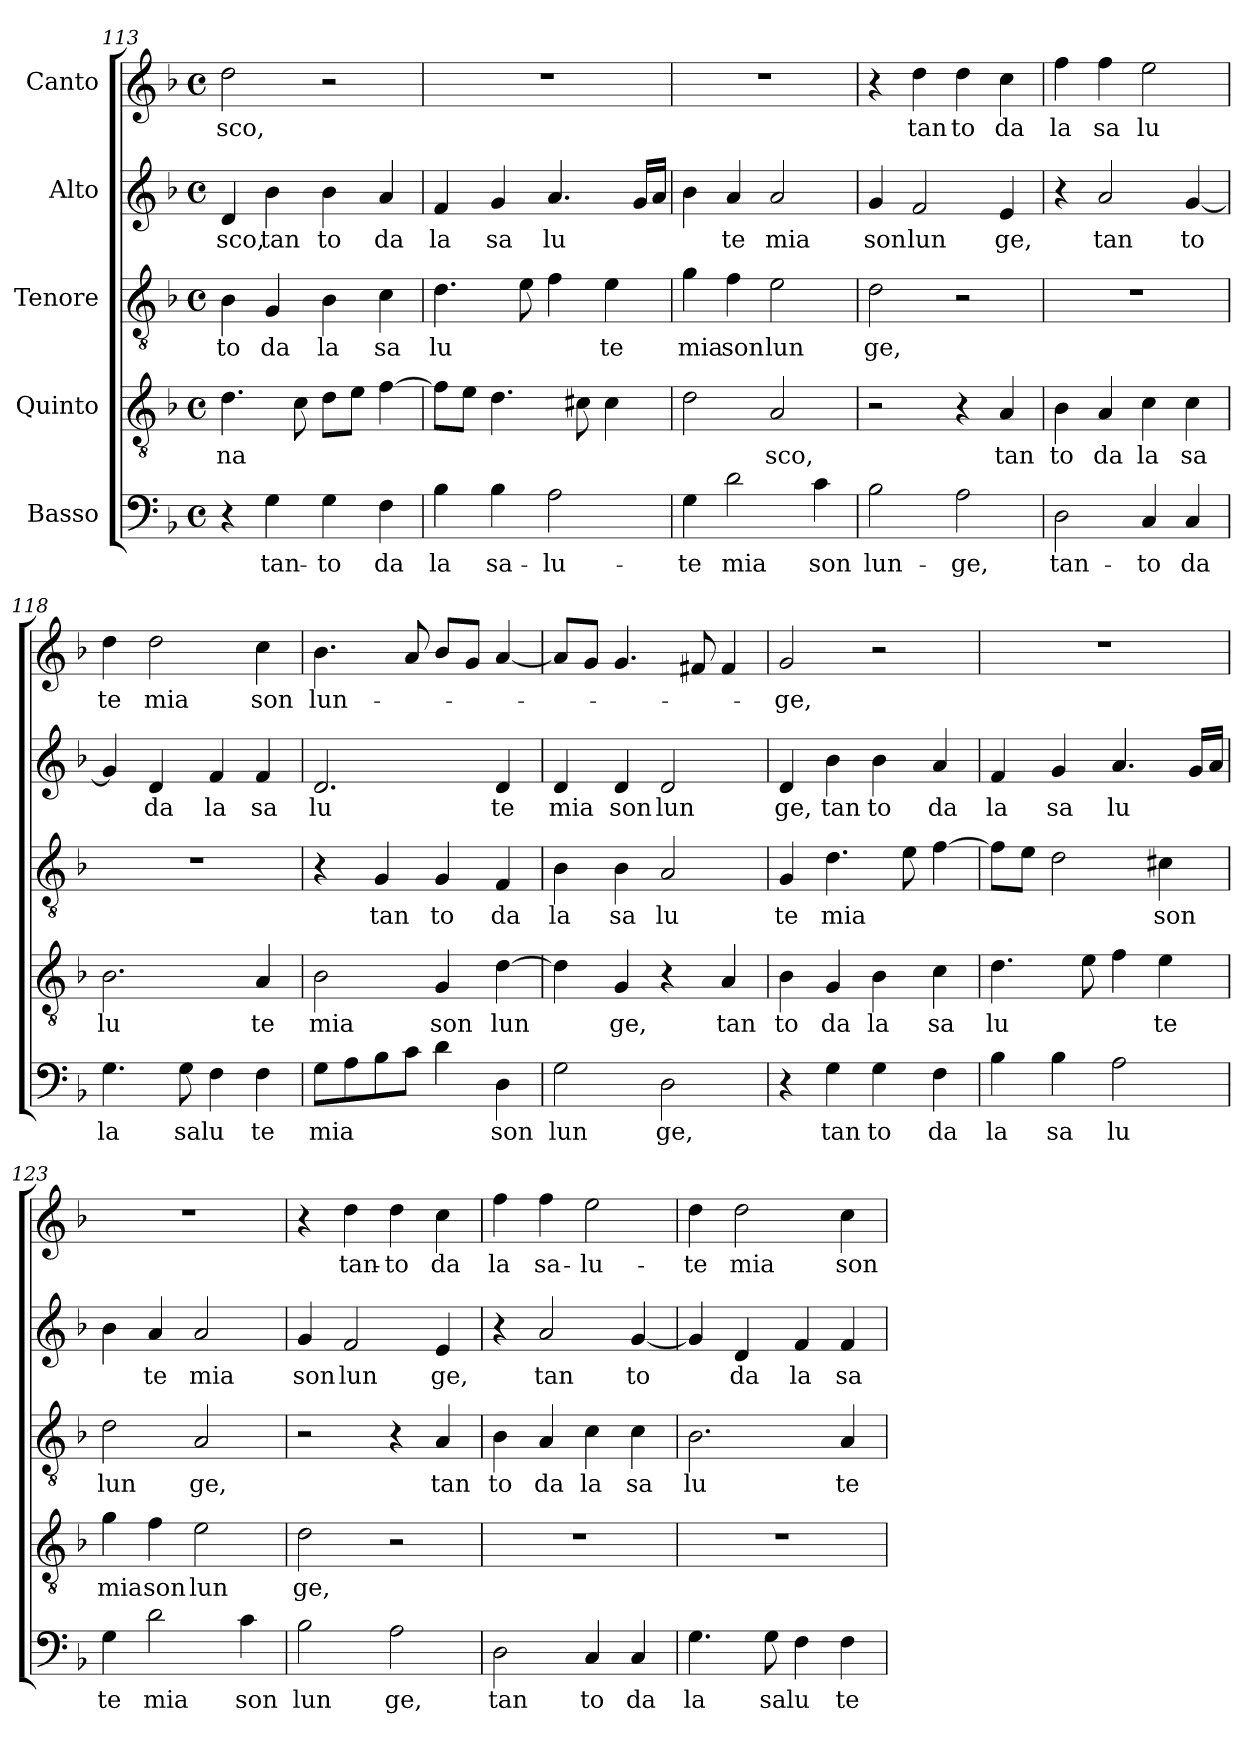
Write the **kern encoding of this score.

**kern	**text	**kern	**text	**kern	**text	**kern	**text	**kern	**text
*part5	*part5	*part4	*part4	*part3	*part3	*part2	*part2	*part1	*part1
*staff5	*staff5	*staff4	*staff4	*staff3	*staff3	*staff2	*staff2	*staff1	*staff1
*I"Basso	*	*I"Quinto	*	*I"Tenore	*	*I"Alto	*	*I"Canto	*
*clefF4	*	*clefGv2	*	*clefGv2	*	*clefG2	*	*clefG2	*
*k[b-]	*	*k[b-]	*	*k[b-]	*	*k[b-]	*	*k[b-]	*
*F:	*	*F:	*	*F:	*	*F:	*	*F:	*
*M4/4	*	*M4/4	*	*M4/4	*	*M4/4	*	*M4/4	*
*met(c)	*	*met(c)	*	*met(c)	*	*met(c)	*	*met(c)	*
=113	=113	=113	=113	=113	=113	=113	=113	=113	=113
!	!	!	!LO:LY:b	!	!LO:LY:b:cj	!	!LO:LY:b:cj	!	!LO:LY:b:cj
4r	.	4.d\	na	4B-\	to	4d/	sco,	2dd\	sco,
!	!LO:LY:b:cj	!	!	!	!LO:LY:b:cj	!	!LO:LY:b:cj	!	!
4G\	tan-	.	.	4G/	da	4b-\	tan	.	.
.	.	8c\	.	.	.	.	.	.	.
!	!LO:LY:b:cj	!	!	!	!LO:LY:b:cj	!	!LO:LY:b:cj	!	!
4G\	-to	8d\L	.	4B-\	la	4b-\	to	2r	.
.	.	8e\J	.	.	.	.	.	.	.
!	!LO:LY:b:cj	!	!	!	!LO:LY:b:cj	!	!LO:LY:b:cj	!	!
4F\	da	[>4f\	.	4c\	sa	4a/	da	.	.
=114	=114	=114	=114	=114	=114	=114	=114	=114	=114
!	!LO:LY:b:cj	!	!	!	!LO:LY:b:cj	!	!LO:LY:b:cj	!	!
4B-\	la	8f\L]	.	4.d\	lu	4f/	la	1r	.
.	.	8e\J	.	.	.	.	.	.	.
!	!LO:LY:b:cj	!	!	!	!	!	!LO:LY:b:cj	!	!
4B-\	sa-	4.d\	.	.	.	4g/	sa	.	.
.	.	.	.	8e\	.	.	.	.	.
!	!LO:LY:b:cj	!	!	!	!	!	!LO:LY:b:cj	!	!
2A\	-lu-	.	.	4f\	.	4.a/	lu	.	.
.	.	8c#\	.	.	.	.	.	.	.
!	!	!	!	!	!LO:LY:b:cj	!	!	!	!
.	.	4c#\	.	4e\	te	.	.	.	.
.	.	.	.	.	.	16g/L	.	.	.
.	.	.	.	.	.	16a/J	.	.	.
=115	=115	=115	=115	=115	=115	=115	=115	=115	=115
!	!LO:LY:b:cj	!	!	!	!LO:LY:b:cj	!	!	!	!
4G\	-te	2d\	.	4g\	mia	4b-\	.	1r	.
!	!LO:LY:b:cj	!	!	!	!LO:LY:b:cj	!	!LO:LY:b:cj	!	!
2d\	mia	.	.	4f\	son	4a/	te	.	.
!	!	!	!LO:LY:b:cj	!	!LO:LY:b:cj	!	!LO:LY:b:cj	!	!
.	.	2A/	sco,	2e\	lun	2a/	mia	.	.
!	!LO:LY:b:cj	!	!	!	!	!	!	!	!
4c\	son	.	.	.	.	.	.	.	.
=116	=116	=116	=116	=116	=116	=116	=116	=116	=116
!	!LO:LY:b:cj	!	!	!	!LO:LY:b:cj	!	!LO:LY:b:cj	!	!
2B-\	lun-	2r	.	2d\	ge,	4g/	son	4r	.
!	!	!	!	!	!	!	!LO:LY:b:cj	!	!LO:LY:b:cj
.	.	.	.	.	.	2f/	lun	4dd\	tan
!	!LO:LY:b:cj	!	!	!	!	!	!	!	!LO:LY:b:cj
2A\	-ge,	4r	.	2r	.	.	.	4dd\	to
!	!	!	!LO:LY:b:cj	!	!	!	!LO:LY:b:cj	!	!LO:LY:b:cj
.	.	4A/	tan	.	.	4e/	ge,	4cc\	da
=117	=117	=117	=117	=117	=117	=117	=117	=117	=117
!	!LO:LY:b:cj	!	!LO:LY:b:cj	!	!	!	!	!	!LO:LY:b:cj
2D\	tan-	4B-\	to	1r	.	4r	.	4ff\	la
!	!	!	!LO:LY:b:cj	!	!	!	!LO:LY:b:cj	!	!LO:LY:b:cj
.	.	4A/	da	.	.	2a/	tan	4ff\	sa
!	!LO:LY:b:cj	!	!LO:LY:b:cj	!	!	!	!	!	!LO:LY:b:cj
4C/	-to	4c\	la	.	.	.	.	2ee\	lu
!	!LO:LY:b:cj	!	!LO:LY:b:cj	!	!	!	!LO:LY:b:cj	!	!
4C/	da	4c\	sa	.	.	[>4g/	to	.	.
!!LO:LB:g=z
=118	=118	=118	=118	=118	=118	=118	=118	=118	=118
!	!LO:LY:b:cj	!	!LO:LY:b:cj	!	!	!	!	!	!LO:LY:b:cj
4.G\	la	2.B-\	lu	1r	.	4g/]	.	4dd\	te
!	!	!	!	!	!	!	!LO:LY:b:cj	!	!LO:LY:b:cj
.	.	.	.	.	.	4d/	da	2dd\	mia
!	!LO:LY:b:cj	!	!	!	!	!	!	!	!
8G\	salu	.	.	.	.	.	.	.	.
!	!	!	!	!	!	!	!LO:LY:b:cj	!	!
4F\	.	.	.	.	.	4f/	la	.	.
!	!LO:LY:b:cj	!	!LO:LY:b:cj	!	!	!	!LO:LY:b:cj	!	!LO:LY:b:cj
4F\	te	4A/	te	.	.	4f/	sa	4cc\	son
=119	=119	=119	=119	=119	=119	=119	=119	=119	=119
!	!LO:LY:b	!	!LO:LY:b:cj	!	!	!	!LO:LY:b:cj	!	!LO:LY:b
8G\L	mia	2B-\	mia	4r	.	2.d/	lu	4.b-\	lun-
8A\	.	.	.	.	.	.	.	.	.
!	!	!	!	!	!LO:LY:b:cj	!	!	!	!
8B-\	.	.	.	4G/	tan	.	.	.	.
8c\J	.	.	.	.	.	.	.	8a/	.
!	!	!	!LO:LY:b:cj	!	!LO:LY:b:cj	!	!	!	!
4d\	.	4G/	son	4G/	to	.	.	8b-/L	.
.	.	.	.	.	.	.	.	8g/J	.
!	!LO:LY:b:cj	!	!LO:LY:b	!	!LO:LY:b:cj	!	!LO:LY:b:cj	!	!
4D\	son	[>4d\	lun	4F/	da	4d/	te	[<4a/	.
=120	=120	=120	=120	=120	=120	=120	=120	=120	=120
!	!LO:LY:b:cj	!	!	!	!LO:LY:b:cj	!	!LO:LY:b:cj	!	!
2G\	lun	4d\]	.	4B-\	la	4d/	mia	8a/L]	.
.	.	.	.	.	.	.	.	8g/J	.
!	!	!	!LO:LY:b:cj	!	!LO:LY:b:cj	!	!LO:LY:b:cj	!	!
.	.	4G/	ge,	4B-\	sa	4d/	son	4.g/	.
!	!LO:LY:b:cj	!	!	!	!LO:LY:b:cj	!	!LO:LY:b:cj	!	!
2D\	ge,	4r	.	2A/	lu	2d/	lun	.	.
.	.	.	.	.	.	.	.	8f#/	.
!	!	!	!LO:LY:b:cj	!	!	!	!	!	!
.	.	4A/	tan	.	.	.	.	4f#/	.
=121	=121	=121	=121	=121	=121	=121	=121	=121	=121
!	!	!	!LO:LY:b:cj	!	!LO:LY:b:cj	!	!LO:LY:b:cj	!	!LO:LY:b:cj
4r	.	4B-\	to	4G/	te	4d/	ge,	2g/	-ge,
!	!LO:LY:b:cj	!	!LO:LY:b:cj	!	!LO:LY:b	!	!LO:LY:b:cj	!	!
4G\	tan	4G/	da	4.d\	mia	4b-\	tan	.	.
!	!LO:LY:b:cj	!	!LO:LY:b:cj	!	!	!	!LO:LY:b:cj	!	!
4G\	to	4B-\	la	.	.	4b-\	to	2r	.
.	.	.	.	8e\	.	.	.	.	.
!	!LO:LY:b:cj	!	!LO:LY:b:cj	!	!	!	!LO:LY:b:cj	!	!
4F\	da	4c\	sa	[>4f\	.	4a/	da	.	.
=122	=122	=122	=122	=122	=122	=122	=122	=122	=122
!	!LO:LY:b:cj	!	!LO:LY:b:cj	!	!	!	!LO:LY:b:cj	!	!
4B-\	la	4.d\	lu	8f\L]	.	4f/	la	1r	.
.	.	.	.	8e\J	.	.	.	.	.
!	!LO:LY:b:cj	!	!	!	!	!	!LO:LY:b:cj	!	!
4B-\	sa	.	.	2d\	.	4g/	sa	.	.
.	.	8e\	.	.	.	.	.	.	.
!	!LO:LY:b:cj	!	!	!	!	!	!LO:LY:b:cj	!	!
2A\	lu	4f\	.	.	.	4.a/	lu	.	.
!	!	!	!LO:LY:b:cj	!	!LO:LY:b:cj	!	!	!	!
.	.	4e\	te	4c#\	son	.	.	.	.
.	.	.	.	.	.	16g/L	.	.	.
.	.	.	.	.	.	16a/J	.	.	.
=123	=123	=123	=123	=123	=123	=123	=123	=123	=123
!	!LO:LY:b:cj	!	!LO:LY:b:cj	!	!LO:LY:b:cj	!	!	!	!
4G\	te	4g\	mia	2d\	lun	4b-\	.	1r	.
!	!LO:LY:b:cj	!	!LO:LY:b:cj	!	!	!	!LO:LY:b:cj	!	!
2d\	mia	4f\	son	.	.	4a/	te	.	.
!	!	!	!LO:LY:b:cj	!	!LO:LY:b:cj	!	!LO:LY:b:cj	!	!
.	.	2e\	lun	2A/	ge,	2a/	mia	.	.
!	!LO:LY:b:cj	!	!	!	!	!	!	!	!
4c\	son	.	.	.	.	.	.	.	.
=124	=124	=124	=124	=124	=124	=124	=124	=124	=124
!	!LO:LY:b:cj	!	!LO:LY:b:cj	!	!	!	!LO:LY:b:cj	!	!
2B-\	lun	2d\	ge,	2r	.	4g/	son	4r	.
!	!	!	!	!	!	!	!LO:LY:b:cj	!	!LO:LY:b:cj
.	.	.	.	.	.	2f/	lun	4dd\	tan-
!	!LO:LY:b:cj	!	!	!	!	!	!	!	!LO:LY:b:cj
2A\	ge,	2r	.	4r	.	.	.	4dd\	-to
!	!	!	!	!	!LO:LY:b:cj	!	!LO:LY:b:cj	!	!LO:LY:b:cj
.	.	.	.	4A/	tan	4e/	ge,	4cc\	da
!!LO:LB:g=z
=125	=125	=125	=125	=125	=125	=125	=125	=125	=125
!	!LO:LY:b:cj	!	!	!	!LO:LY:b:cj	!	!	!	!LO:LY:b:cj
2D\	tan	1r	.	4B-\	to	4r	.	4ff\	la
!	!	!	!	!	!LO:LY:b:cj	!	!LO:LY:b:cj	!	!LO:LY:b:cj
.	.	.	.	4A/	da	2a/	tan	4ff\	sa-
!	!LO:LY:b:cj	!	!	!	!LO:LY:b:cj	!	!	!	!LO:LY:b:cj
4C/	to	.	.	4c\	la	.	.	2ee\	-lu-
!	!LO:LY:b:cj	!	!	!	!LO:LY:b:cj	!	!LO:LY:b:cj	!	!
4C/	da	.	.	4c\	sa	[<4g/	to	.	.
=126	=126	=126	=126	=126	=126	=126	=126	=126	=126
!	!LO:LY:b:cj	!	!	!	!LO:LY:b:cj	!	!	!	!LO:LY:b:cj
4.G\	la	1r	.	2.B-\	lu	4g/]	.	4dd\	-te
!	!	!	!	!	!	!	!LO:LY:b:cj	!	!LO:LY:b:cj
.	.	.	.	.	.	4d/	da	2dd\	mia
!	!LO:LY:b:cj	!	!	!	!	!	!	!	!
8G\	salu	.	.	.	.	.	.	.	.
!	!	!	!	!	!	!	!LO:LY:b:cj	!	!
4F\	.	.	.	.	.	4f/	la	.	.
!	!LO:LY:b:cj	!	!	!	!LO:LY:b:cj	!	!LO:LY:b:cj	!	!LO:LY:b:cj
4F\	te	.	.	4A/	te	4f/	sa	4cc\	son
=	=	=	=	=	=	=	=	=	=
*-	*-	*-	*-	*-	*-	*-	*-	*-	*-
